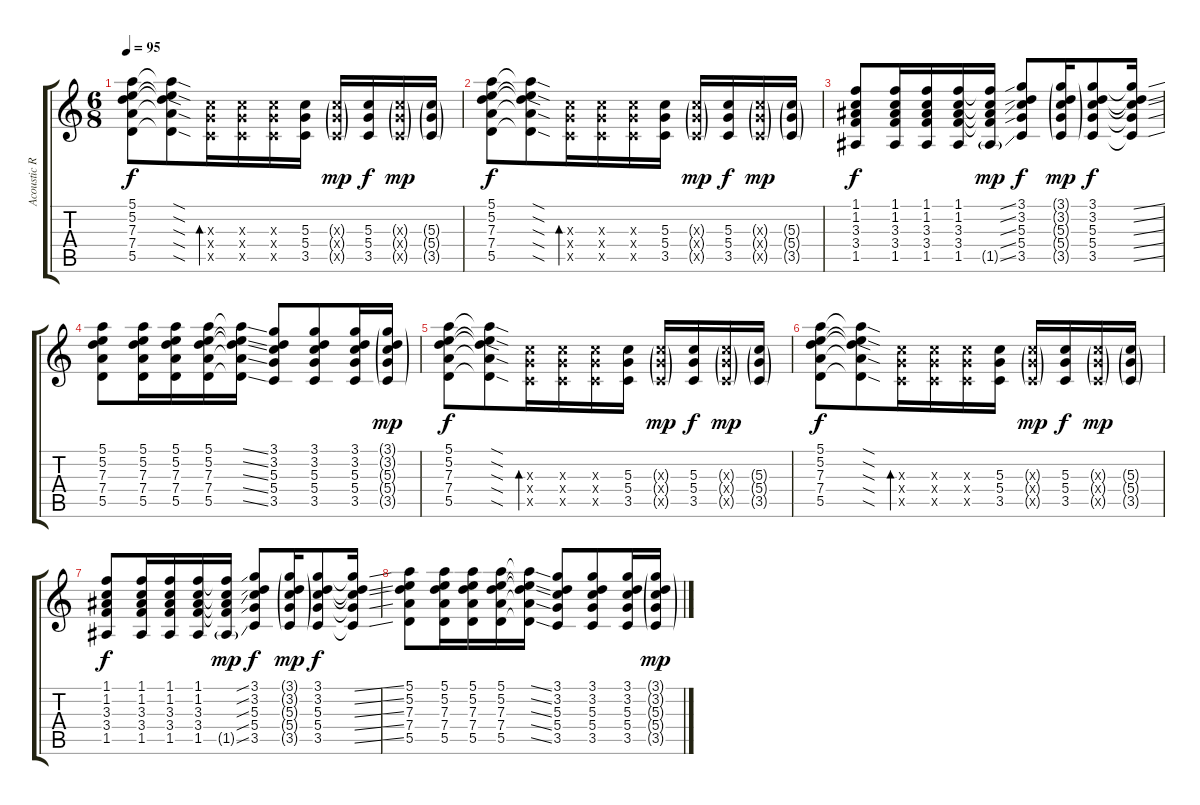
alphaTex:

\track ("Acoustic Right" "Acoustic R") {instrument acousticguitarsteel}
\staff {score tabs}
\tuning (E4 B3 G3 D3 A2 D2) {hide}
\ts (6 8)
\tempo 95
\clef g2
\ks c
(5.1 5.2 7.3 7.4 5.5).8{dy f instrument acousticguitarsteel} (5.1{sod t} 5.2{sod t} 7.3{sod t} 7.4{sod t} 5.5{sod t}).8 (5.3{x} 5.4{x} 3.5{x}).16{bd 240} (5.3{x} 5.4{x} 3.5{x}).16{beam merge} (5.3{x} 5.4{x} 3.5{x}).16 (5.3 5.4 3.5).16{beam split} (5.3{g x} 5.4{g x} 3.5{g x}).16{dy mp} (5.3 5.4 3.5).16{dy f} (5.3{g x} 5.4{g x} 3.5{g x}).16{dy mp} (5.3{g} 5.4{g} 3.5{g}).16 |
(5.1 5.2 7.3 7.4 5.5).8{dy f} (5.1{sod t} 5.2{sod t} 7.3{sod t} 7.4{sod t} 5.5{sod t}).8 (5.3{x} 5.4{x} 3.5{x}).16{bd 240} (5.3{x} 5.4{x} 3.5{x}).16{beam merge} (5.3{x} 5.4{x} 3.5{x}).16 (5.3 5.4 3.5).16{beam split} (5.3{g x} 5.4{g x} 3.5{g x}).16{dy mp} (5.3 5.4 3.5).16{dy f} (5.3{g x} 5.4{g x} 3.5{g x}).16{dy mp} (5.3{g} 5.4{g} 3.5{g}).16 |
(1.1 1.2 3.3 3.4 1.5).8{dy f} (1.1 1.2 3.3 3.4 1.5).16 (1.1 1.2 3.3 3.4 1.5).16 (1.1 1.2 3.3 3.4 1.5).16 (1.1{ss t} 1.2{ss t} 3.3{ss t} 3.4{ss t} 1.5{ss g}).16{dy mp} (3.1 3.2 5.3 5.4 3.5).8{dy f} (3.1{g} 3.2{g} 5.3{g} 5.4{g} 3.5{g}).16{dy mp} (3.1 3.2 5.3 5.4 3.5).8{dy f} (3.1{ss t} 3.2{ss t} 5.3{ss t} 5.4{ss t} 3.5{ss t}).16 |
(5.1 5.2 7.3 7.4 5.5).8 (5.1 5.2 7.3 7.4 5.5).16 (5.1 5.2 7.3 7.4 5.5).16 (5.1 5.2 7.3 7.4 5.5).16 (5.1{ss t} 5.2{ss t} 7.3{ss t} 7.4{ss t} 5.5{ss t}).16 (3.1 3.2 5.3 5.4 3.5).8 (3.1 3.2 5.3 5.4 3.5).8 (3.1 3.2 5.3 5.4 3.5).16 (3.1{g} 3.2{g} 5.3{g} 5.4{g} 3.5{g}).16{dy mp} |
(5.1 5.2 7.3 7.4 5.5).8{dy f} (5.1{sod t} 5.2{sod t} 7.3{sod t} 7.4{sod t} 5.5{sod t}).8 (5.3{x} 5.4{x} 3.5{x}).16{bd 240} (5.3{x} 5.4{x} 3.5{x}).16{beam merge} (5.3{x} 5.4{x} 3.5{x}).16 (5.3 5.4 3.5).16{beam split} (5.3{g x} 5.4{g x} 3.5{g x}).16{dy mp} (5.3 5.4 3.5).16{dy f} (5.3{g x} 5.4{g x} 3.5{g x}).16{dy mp} (5.3{g} 5.4{g} 3.5{g}).16 |
(5.1 5.2 7.3 7.4 5.5).8{dy f} (5.1{sod t} 5.2{sod t} 7.3{sod t} 7.4{sod t} 5.5{sod t}).8 (5.3{x} 5.4{x} 3.5{x}).16{bd 240} (5.3{x} 5.4{x} 3.5{x}).16{beam merge} (5.3{x} 5.4{x} 3.5{x}).16 (5.3 5.4 3.5).16{beam split} (5.3{g x} 5.4{g x} 3.5{g x}).16{dy mp} (5.3 5.4 3.5).16{dy f} (5.3{g x} 5.4{g x} 3.5{g x}).16{dy mp} (5.3{g} 5.4{g} 3.5{g}).16 |
(1.1 1.2 3.3 3.4 1.5).8{dy f} (1.1 1.2 3.3 3.4 1.5).16 (1.1 1.2 3.3 3.4 1.5).16 (1.1 1.2 3.3 3.4 1.5).16 (1.1{ss t} 1.2{ss t} 3.3{ss t} 3.4{ss t} 1.5{ss g}).16{dy mp} (3.1 3.2 5.3 5.4 3.5).8{dy f} (3.1{g} 3.2{g} 5.3{g} 5.4{g} 3.5{g}).16{dy mp} (3.1 3.2 5.3 5.4 3.5).8{dy f} (3.1{ss t} 3.2{ss t} 5.3{ss t} 5.4{ss t} 3.5{ss t}).16 |
(5.1 5.2 7.3 7.4 5.5).8 (5.1 5.2 7.3 7.4 5.5).16 (5.1 5.2 7.3 7.4 5.5).16 (5.1 5.2 7.3 7.4 5.5).16 (5.1{ss t} 5.2{ss t} 7.3{ss t} 7.4{ss t} 5.5{ss t}).16 (3.1 3.2 5.3 5.4 3.5).8 (3.1 3.2 5.3 5.4 3.5).8 (3.1 3.2 5.3 5.4 3.5).16 (3.1{g} 3.2{g} 5.3{g} 5.4{g} 3.5{g}).16{dy mp}
